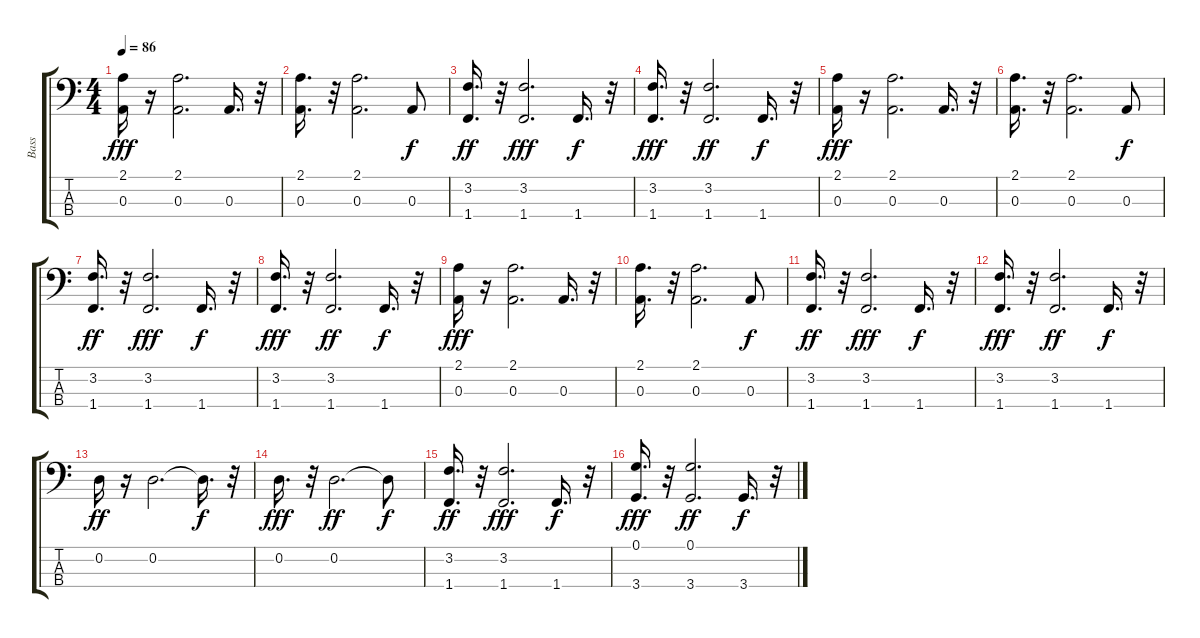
\track ("Bass" "Bass") {instrument fretlessbass}
\staff {score tabs}
\tuning (G2 D2 A1 E1) {hide}
\ts (4 4)
\tempo 86
\clef f4
\ks c
(2.1 0.3).16{dy fff} r.16 (2.1 0.3).2{d} 0.3.16{d} r.32 |
(2.1 0.3).16{d} r.32 (2.1 0.3).2{d} 0.3.8{dy f} |
(3.2 1.4).16{d dy ff} r.32 (3.2 1.4).2{d dy fff} 1.4.16{d dy f} r.32 |
(3.2 1.4).16{d dy fff} r.32 (3.2 1.4).2{d dy ff} 1.4.16{d dy f} r.32 |
(2.1 0.3).16{dy fff} r.16 (2.1 0.3).2{d} 0.3.16{d} r.32 |
(2.1 0.3).16{d} r.32 (2.1 0.3).2{d} 0.3.8{dy f} |
(3.2 1.4).16{d dy ff} r.32 (3.2 1.4).2{d dy fff} 1.4.16{d dy f} r.32 |
(3.2 1.4).16{d dy fff} r.32 (3.2 1.4).2{d dy ff} 1.4.16{d dy f} r.32 |
(2.1 0.3).16{dy fff} r.16 (2.1 0.3).2{d} 0.3.16{d} r.32 |
(2.1 0.3).16{d} r.32 (2.1 0.3).2{d} 0.3.8{dy f} |
(3.2 1.4).16{d dy ff} r.32 (3.2 1.4).2{d dy fff} 1.4.16{d dy f} r.32 |
(3.2 1.4).16{d dy fff} r.32 (3.2 1.4).2{d dy ff} 1.4.16{d dy f} r.32 |
0.2.16{dy ff} r.16 0.2.2{d} 0.2{t}.16{d dy f} r.32 |
0.2.16{d dy fff} r.32 0.2.2{d dy ff} 0.2{t}.8{dy f} |
(3.2 1.4).16{d dy ff} r.32 (3.2 1.4).2{d dy fff} 1.4.16{d dy f} r.32 |
(0.1 3.4).16{d dy fff} r.32 (0.1 3.4).2{d dy ff} 3.4.16{d dy f} r.32
